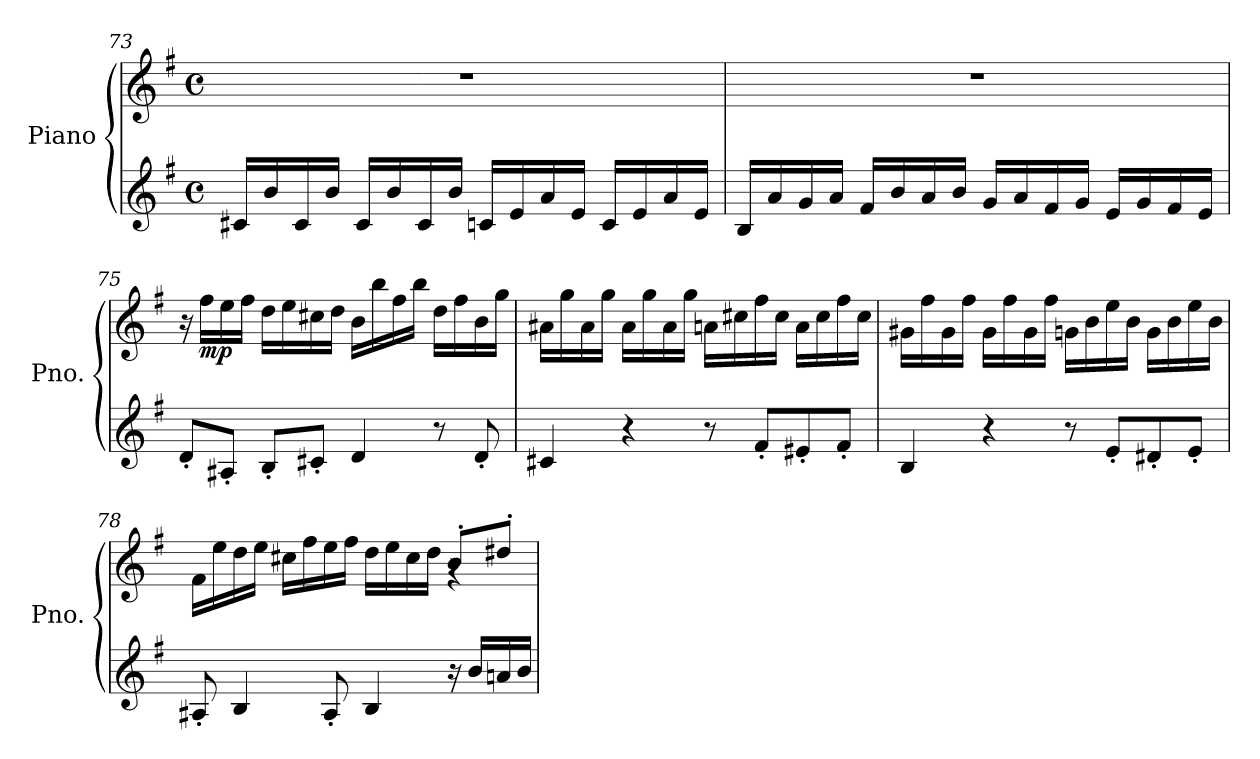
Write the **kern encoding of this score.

**kern	**kern	**dynam
*part1	*part1	*part1
*staff2	*staff1	*staff1/2
*I"Piano	*	*
*I'Pno.	*	*
*clefG2	*clefG2	*
*k[f#]	*k[f#]	*
*M4/4	*M4/4	*
*met(c)	*met(c)	*
=73	=73	=73
16c#X</LL	1r	.
16b/	.	.
16c#</	.	.
16b/JJ	.	.
16c#/LL	.	.
16b/	.	.
16c#/	.	.
16b/JJ	.	.
16cn</LL	.	.
16e/	.	.
16a/	.	.
16e/JJ	.	.
16c/LL	.	.
16e/	.	.
16a/	.	.
16e/JJ	.	.
!!LO:LB:g=z
=74	=74	=74
16B</LL	1r	.
16a/	.	.
16g/	.	.
16a/JJ	.	.
16f#</LL	.	.
16b/	.	.
16a/	.	.
16b/JJ	.	.
16g/LL	.	.
16a</	.	.
16f#/	.	.
16g/JJ	.	.
16e/LL	.	.
16g</	.	.
16f#/	.	.
16e/JJ	.	.
=75	=75	=75
8d<'/L	16r	.
!	!	!LO:DY:b
.	16ff#\LL	mp
8A#X<'/J	16ee\	.
.	16ff#\JJ	.
8B<'/L	16dd\LL	.
.	16ee\	.
8c#X<'/J	16cc#X\	.
.	16dd\JJ	.
4d</	16b\LL	.
.	16bb\	.
.	16ff#\	.
.	16bb\JJ	.
8r	16dd\LL	.
.	16ff#\	.
8d'/	16b\	.
.	16gg\JJ	.
=76	=76	=76
4c#X/	16a#X\LL	.
.	16gg\	.
.	16a#\	.
.	16gg\JJ	.
4r	16a#\LL	.
.	16gg\	.
.	16a#\	.
.	16gg\JJ	.
8r	16an\LL	.
.	16cc#X\	.
8f#<'/L	16ff#\	.
.	16cc#\JJ	.
8e#X'/	16a\LL	.
.	16cc#\	.
8f#'/J	16ff#\	.
.	16cc#\JJ	.
!!LO:LB:g=z
=77	=77	=77
4B</	16g#X\LL	.
.	16ff#\	.
.	16g#\	.
.	16ff#\JJ	.
4r	16g#\LL	.
.	16ff#\	.
.	16g#\	.
.	16ff#\JJ	.
8r	16gn\LL	.
.	16b\	.
8e<'/L	16ee\	.
.	16b\JJ	.
8d#X'/	16g\LL	.
.	16b\	.
8e'/J	16ee\	.
.	16b\JJ	.
=78	=78	=78
*	*^	*
8A#X<'/	16f#\LL	2.ryy	.
.	16ee\	.	.
4B/	16dd\	.	.
.	16ee\JJ	.	.
.	16cc#X\LL	.	.
.	16ff#\	.	.
8A#'/	16ee\	.	.
.	16ff#\JJ	.	.
4B/	16dd\LL	.	.
.	16ee\	.	.
.	16cc#\	.	.
.	16dd\JJ	.	.
16r	8b'/L	4rg	.
16b</LL	.	.	.
16an/	8dd#X'/J	.	.
16b/JJ	.	.	.
*	*v	*v	*
=	=	=
*-	*-	*-
